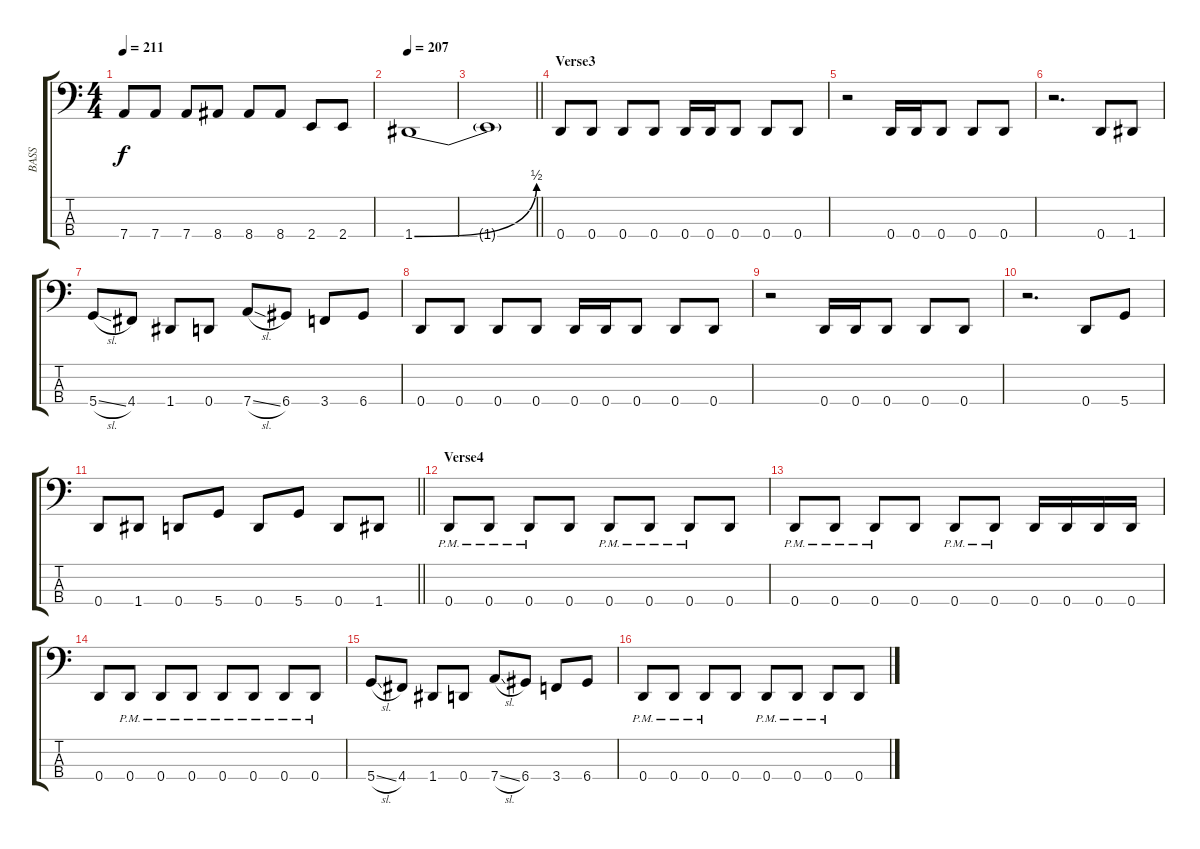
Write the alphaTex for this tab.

\track ("BASS" "BASS") {instrument electricbasspick}
\staff {score tabs}
\tuning (G2 D2 A1 D1) {hide}
\ts (4 4)
\tempo 211
\clef f4
\ks c
7.4.8{dy f} 7.4.8 7.4.8 8.4.8 8.4.8 8.4.8 2.4.8 2.4.8 |
\tempo 207
1.4{be (bend 0 0 60 2)}.1 |
\barLineRight lightlight
1.4{t}.1 |
\section ("" "Verse3")
0.4.8 0.4.8 0.4.8 0.4.8 0.4.16 0.4.16 0.4.8 0.4.8 0.4.8 |
r.2 0.4.16 0.4.16 0.4.8 0.4.8 0.4.8 |
r.2{d} 0.4.8 1.4.8 |
5.4{sl}.8 4.4.8 1.4.8 0.4.8 7.4{sl}.8 6.4.8 3.4.8 6.4.8 |
0.4.8 0.4.8 0.4.8 0.4.8 0.4.16 0.4.16 0.4.8 0.4.8 0.4.8 |
r.2 0.4.16 0.4.16 0.4.8 0.4.8 0.4.8 |
r.2{d} 0.4.8 5.4.8 |
\barLineRight lightlight
0.4.8 1.4.8 0.4.8 5.4.8 0.4.8 5.4.8 0.4.8 1.4.8 |
\section ("" "Verse4")
0.4{pm}.8 0.4{pm}.8 0.4{pm}.8 0.4.8 0.4{pm}.8 0.4{pm}.8 0.4{pm}.8 0.4.8 |
0.4{pm}.8 0.4{pm}.8 0.4{pm}.8 0.4.8 0.4{pm}.8 0.4{pm}.8 0.4.16 0.4.16 0.4.16 0.4.16 |
0.4.8 0.4{pm}.8 0.4{pm}.8 0.4{pm}.8 0.4{pm}.8 0.4{pm}.8 0.4{pm}.8 0.4{pm}.8 |
5.4{sl}.8 4.4.8 1.4.8 0.4.8 7.4{sl}.8 6.4.8 3.4.8 6.4.8 |
0.4{pm}.8 0.4{pm}.8 0.4{pm}.8 0.4.8 0.4{pm}.8 0.4{pm}.8 0.4{pm}.8 0.4.8
